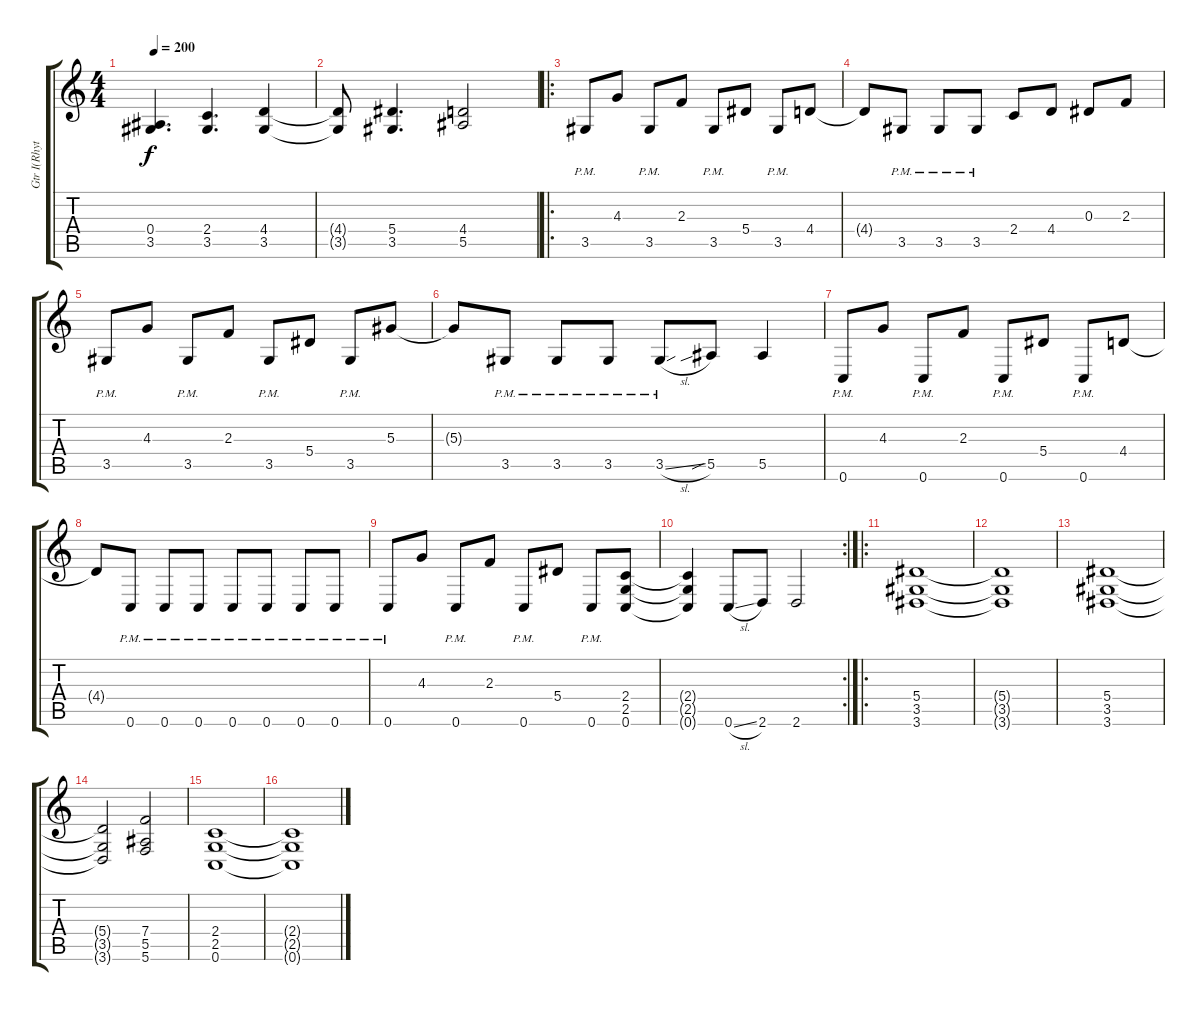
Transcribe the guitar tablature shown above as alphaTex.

\track ("Gtr I(Rhythm)" "Gtr I(Rhyt") {instrument distortionguitar}
\staff {score tabs}
\tuning (C4 G3 Eb3 Bb2 F2 C2) {hide}
\ts (4 4)
\tempo 200
\clef g2
\ks c
(0.4 3.5).4{d dy f} (2.4 3.5).4{d} (4.4 3.5).4 |
(4.4{t} 3.5{t}).8 (5.4 3.5).4{d} (4.4 5.5).2 |
\ro
3.5{pm}.8 4.3.8 3.5{pm}.8 2.3.8 3.5{pm}.8 5.4.8 3.5{pm}.8 4.4.8 |
4.4{t}.8 3.5{pm}.8 3.5{pm}.8 3.5{pm}.8 2.4.8 4.4.8 0.3.8 2.3.8 |
3.5{pm}.8 4.3.8 3.5{pm}.8 2.3.8 3.5{pm}.8 5.4.8 3.5{pm}.8 5.3.8 |
5.3{t}.8 3.5{pm}.8 3.5{pm}.8 3.5{pm}.8 3.5{sl pm}.8 5.5{sib}.8 5.5.4 |
0.6{pm}.8 4.3.8 0.6{pm}.8 2.3.8 0.6{pm}.8 5.4.8 0.6{pm}.8 4.4.8 |
4.4{t}.8 0.6{pm}.8 0.6{pm}.8 0.6{pm}.8 0.6{pm}.8 0.6{pm}.8 0.6{pm}.8 0.6{pm}.8 |
0.6{pm}.8 4.3.8 0.6{pm}.8 2.3.8 0.6{pm}.8 5.4.8 0.6{pm}.8 (2.4 2.5 0.6).8 |
\rc 2
(2.4{t} 2.5{t} 0.6{t}).4 0.6{sl}.8 2.6.8 2.6.2 |
\ro
(5.4 3.5 3.6).1 |
(5.4{t} 3.5{t} 3.6{t}).1 |
(5.4 3.5 3.6).1 |
(5.4{t} 3.5{t} 3.6{t}).2 (7.4 5.5 5.6).2 |
(2.4 2.5 0.6).1 |
(2.4{t} 2.5{t} 0.6{t}).1
